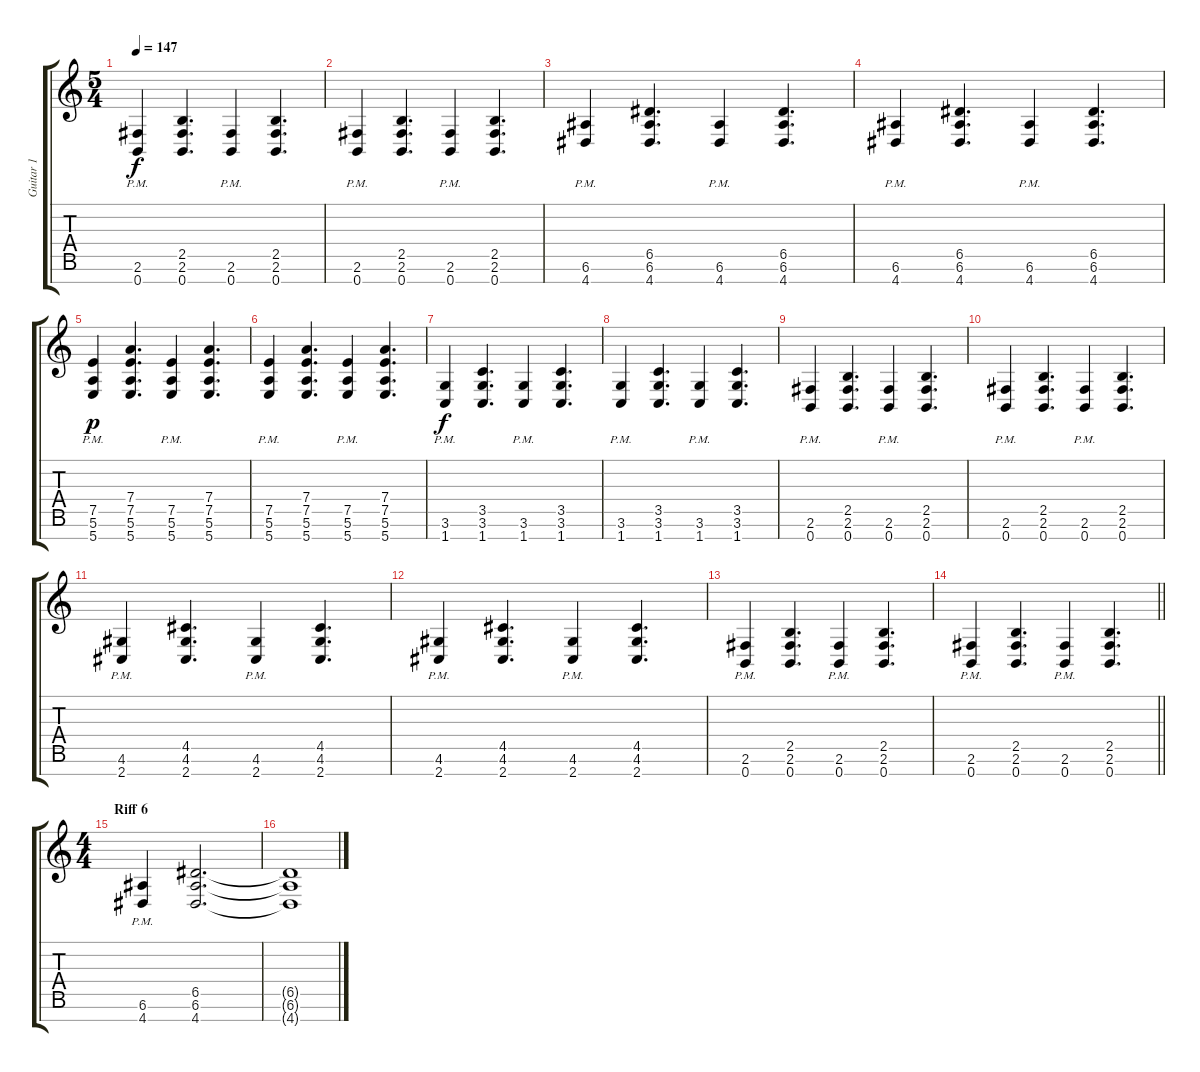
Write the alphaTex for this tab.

\track ("Guitar 1" "Guitar 1") {instrument distortionguitar}
\staff {score tabs}
\tuning (E4 B3 G3 D3 A2 E2 B1) {hide}
\ts (5 4)
\tempo 147
\clef g2
\ks c
(2.6{pm} 0.7{pm}).4{dy f} (2.5 2.6 0.7).4{d} (2.6{pm} 0.7{pm}).4 (2.5 2.6 0.7).4{d} |
(2.6{pm} 0.7{pm}).4 (2.5 2.6 0.7).4{d} (2.6{pm} 0.7{pm}).4 (2.5 2.6 0.7).4{d} |
(6.6{pm} 4.7{pm}).4 (6.5 6.6 4.7).4{d} (6.6{pm} 4.7{pm}).4 (6.5 6.6 4.7).4{d} |
(6.6{pm} 4.7{pm}).4 (6.5 6.6 4.7).4{d} (6.6{pm} 4.7{pm}).4 (6.5 6.6 4.7).4{d} |
(7.5{pm} 5.6{pm} 5.7{pm}).4{dy p} (7.4 7.5 5.6 5.7).4{d} (7.5{pm} 5.6{pm} 5.7{pm}).4 (7.4 7.5 5.6 5.7).4{d} |
(7.5{pm} 5.6{pm} 5.7{pm}).4 (7.4 7.5 5.6 5.7).4{d} (7.5{pm} 5.6{pm} 5.7{pm}).4 (7.4 7.5 5.6 5.7).4{d} |
(3.6{pm} 1.7{pm}).4{dy f} (3.5 3.6 1.7).4{d} (3.6{pm} 1.7{pm}).4 (3.5 3.6 1.7).4{d} |
(3.6{pm} 1.7{pm}).4 (3.5 3.6 1.7).4{d} (3.6{pm} 1.7{pm}).4 (3.5 3.6 1.7).4{d} |
(2.6{pm} 0.7{pm}).4 (2.5 2.6 0.7).4{d} (2.6{pm} 0.7{pm}).4 (2.5 2.6 0.7).4{d} |
(2.6{pm} 0.7{pm}).4 (2.5 2.6 0.7).4{d} (2.6{pm} 0.7{pm}).4 (2.5 2.6 0.7).4{d} |
(4.6{pm} 2.7{pm}).4 (4.5 4.6 2.7).4{d} (4.6{pm} 2.7{pm}).4 (4.5 4.6 2.7).4{d} |
(4.6{pm} 2.7{pm}).4 (4.5 4.6 2.7).4{d} (4.6{pm} 2.7{pm}).4 (4.5 4.6 2.7).4{d} |
(2.6{pm} 0.7{pm}).4 (2.5 2.6 0.7).4{d} (2.6{pm} 0.7{pm}).4 (2.5 2.6 0.7).4{d} |
\barLineRight lightlight
(2.6{pm} 0.7{pm}).4 (2.5 2.6 0.7).4{d} (2.6{pm} 0.7{pm}).4 (2.5 2.6 0.7).4{d} |
\ts (4 4)
\section ("" "Riff 6")
(6.6{pm} 4.7{pm}).4 (6.5 6.6 4.7).2{d} |
(6.5{t} 6.6{t} 4.7{t}).1
